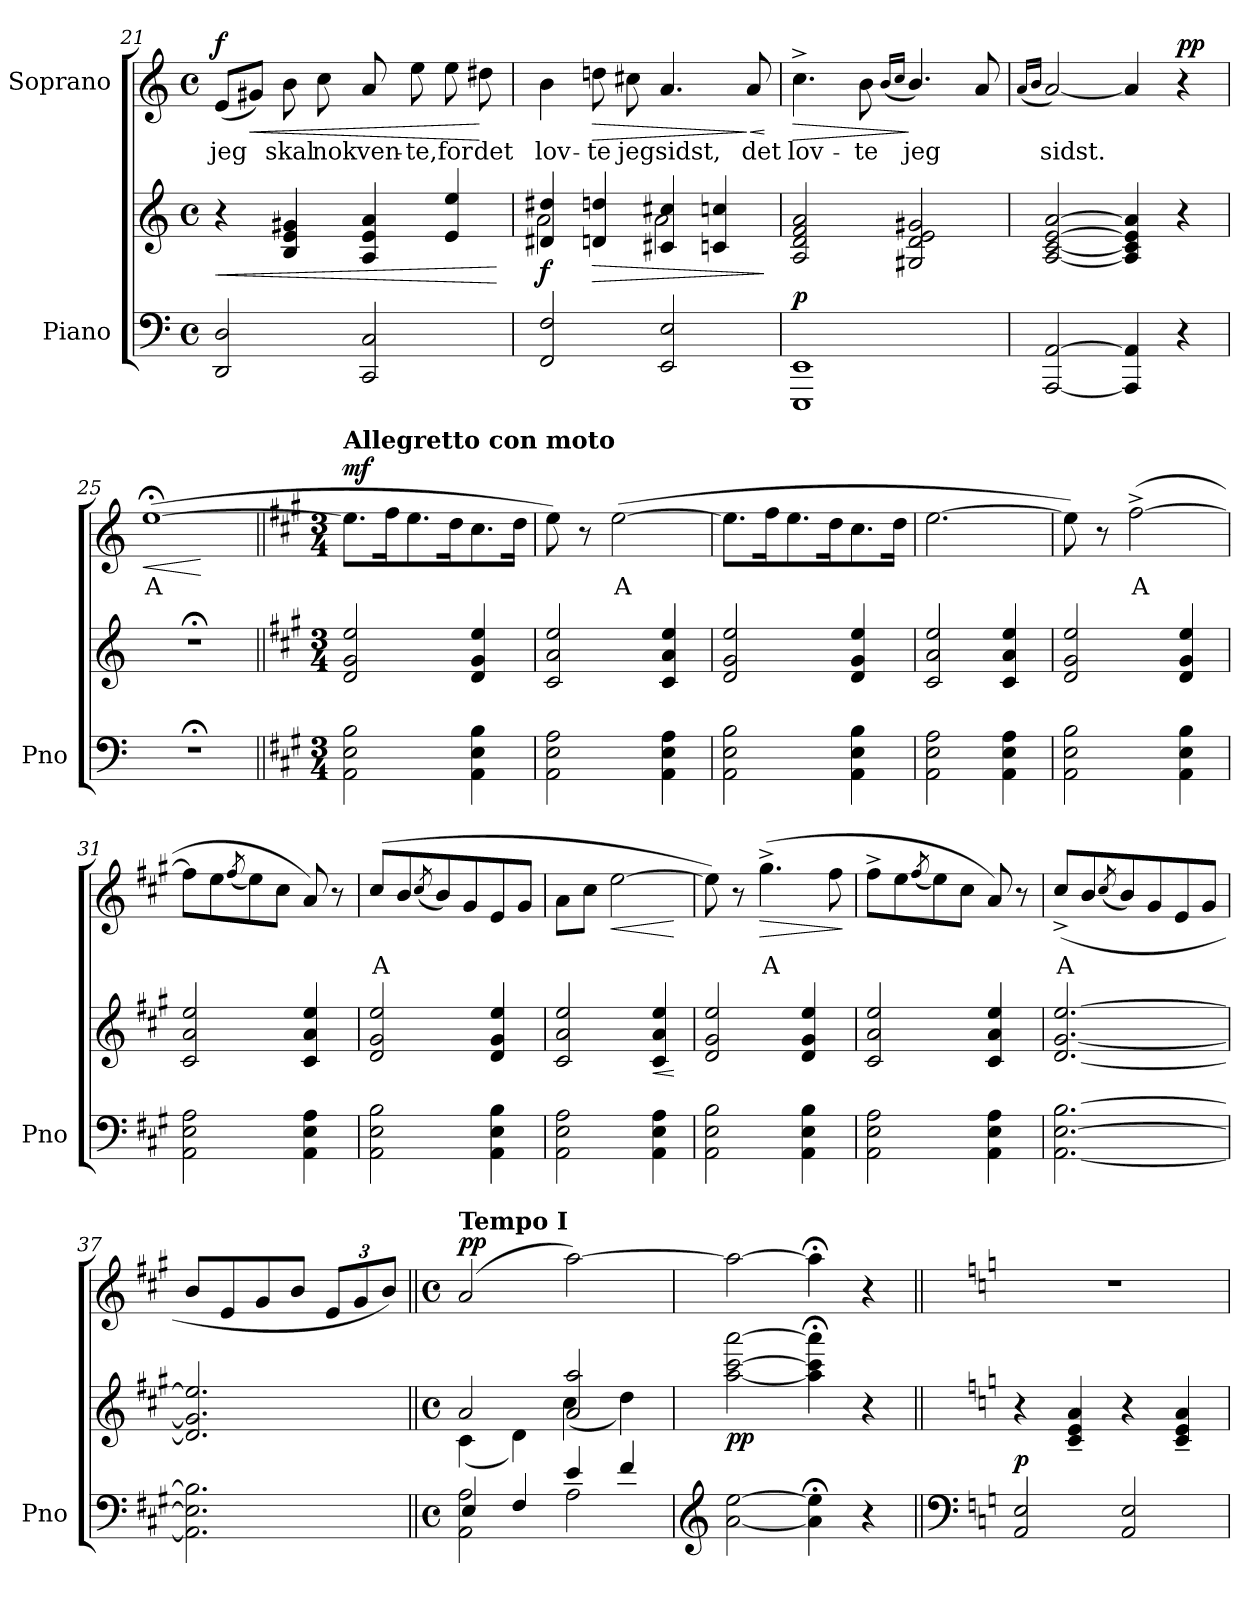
**kern	**kern	**dynam	**kern	**text	**dynam
*part2	*part2	*part2	*part1	*part1	*part1
*staff3	*staff2	*staff2/3	*staff1	*staff1	*staff1
*I"Piano	*	*	*I"Soprano	*	*
*I'Pno	*	*	*	*	*
*clefF4	*clefG2	*	*clefG2	*	*
*k[]	*k[]	*	*k[]	*	*
*M4/4	*M4/4	*	*M4/4	*	*
*met(c)	*met(c)	*	*met(c)	*	*
=21	=21	=21	=21	=21	=21
!	!	!LO:HP:b	!	!	!LO:DY:a
2DD/ 2D/	4r	<	(8e/L	jeg	f
!	!	!	!	!	!LO:HP:b
.	.	.	8g#X/J)	.	<
.	4B/ 4e/ 4g#X/	.	8b\	skal	.
.	.	.	8cc\	nok	.
2CC/ 2C/	4A/ 4e/ 4a/	.	8a/	ven-	.
.	.	.	8ee\	-te,	.
.	4e/ 4ee/	.	8ee\	for	.
.	.	.	8dd#X\	det	[
.	.	[	.	.	.
=22	=22	=22	=22	=22	=22
*	*^	*	*	*	*
!	!	!	!LO:DY:b	!	!	!
2FF/ 2F/	4d#X/ 4dd#X/	2a\	f	4b\	lov-	.
!	!	!	!LO:HP:b	!	!	!LO:HP:b
.	4dn/ 4ddn/	.	>	8ddn\	te	>
.	.	.	.	8cc#X\	jeg	.
2EE/ 2E/	4c#X/ 4cc#X/	2a\	.	4.a/	sidst,	.
.	4cn/ 4ccn/	.	.	.	.	.
!	!	!	!	!	!	!LO:HP:n=1:b
.	.	.	.	8a/	det	] <
*	*v	*v	*	*	*	*
.	.	]	.	.	[
=23	=23	=23	=23	=23	=23
!	!	!LO:DY:a=2	!	!	!LO:HP:b
1EEE 1EE	2A/ 2d/ 2f/ 2a/	p	4.cc^\	lov-	>
.	.	.	8b\	-te	.
.	.	.	(16qb/LL	.	.
.	.	.	16qcc/JJ	.	.
.	2G#X/ 2d/ 2e/ 2g#X/	.	4.b/)	-jeg	]
.	.	.	8a/	.	.
!!LO:LB:g=z
=24	=24	=24	=24	=24	=24
.	.	.	(16qa/LL	.	.
.	.	.	16qb/JJ	.	.
[2AAA/ [2AA/	[2A/ [2c/ [2e/ [2a/	.	[2a/)	sidst.	.
4AAA/] 4AA/]	4A/] 4c/] 4e/] 4a/]	.	4a/]	.	.
!	!	!	!	!	!LO:DY:a
4r	4r	.	4r	.	pp
=25	=25	=25	=25	=25	=25
!	!	!	!	!	!LO:HP:b
!	!	!	!	!	!LO:HP:n=1:b
1r;<	1r;<	.	([1ee;<	A	< >
.	.	.	.	.	[
=26||	=26||	=26||	=26||	=26||	=26||
*k[f#c#g#]	*k[f#c#g#]	*	*k[f#c#g#]	*	*
*M3/4	*M3/4	*	*M3/4	*	*
!	!	!	!LO:TX:a:B:t=Allegretto con moto	!	!
!	!	!LO:DY:a=2	!	!	!LO:DY:b
2AA\ 2E\ 2B\	2d/ 2g#/ 2ee/	other-dynamics	8.ee\L]	.	mf
.	.	.	16ff#\K	.	]
.	.	.	8.ee\	.	.
.	.	.	16dd\K	.	.
4AA\ 4E\ 4B\	4d/ 4g#/ 4ee/	.	8.cc#\	.	.
.	.	.	16dd\Jk	.	.
=27	=27	=27	=27	=27	=27
2AA\ 2E\ 2A\	2c#/ 2a/ 2ee/	.	8ee\)	.	.
.	.	.	8r	.	.
.	.	.	([2ee\	A	.
4AA\ 4E\ 4A\	4c#/ 4a/ 4ee/	.	.	.	.
=28	=28	=28	=28	=28	=28
2AA\ 2E\ 2B\	2d/ 2g#/ 2ee/	.	8.ee\L]	.	.
.	.	.	16ff#\K	.	.
.	.	.	8.ee\	.	.
.	.	.	16dd\K	.	.
4AA\ 4E\ 4B\	4d/ 4g#/ 4ee/	.	8.cc#\	.	.
.	.	.	16dd\Jk	.	.
=29	=29	=29	=29	=29	=29
2AA\ 2E\ 2A\	2c#/ 2a/ 2ee/	.	[2.ee\	.	.
4AA\ 4E\ 4A\	4c#/ 4a/ 4ee/	.	.	.	.
=30	=30	=30	=30	=30	=30
2AA\ 2E\ 2B\	2d/ 2g#/ 2ee/	.	8ee\])	.	.
.	.	.	8r	.	.
.	.	.	([2ff#^\	A	.
4AA\ 4E\ 4B\	4d/ 4g#/ 4ee/	.	.	.	.
!!LO:LB:g=z
=31	=31	=31	=31	=31	=31
2AA\ 2E\ 2A\	2c#/ 2a/ 2ee/	.	8ff#\L]	.	.
.	.	.	8ee\	.	.
.	.	.	(8qff#/	.	.
.	.	.	8ee\)	.	.
.	.	.	8cc#\J	.	.
4AA\ 4E\ 4A\	4c#/ 4a/ 4ee/	.	8a/)	.	.
.	.	.	8r	.	.
=32	=32	=32	=32	=32	=32
2AA\ 2E\ 2B\	2d/ 2g#/ 2ee/	.	(8cc#/L	A	.
.	.	.	8b/	.	.
.	.	.	(8qcc#/	.	.
.	.	.	8b/)	.	.
.	.	.	8g#/	.	.
4AA\ 4E\ 4B\	4d/ 4g#/ 4ee/	.	8e/	.	.
.	.	.	8g#/J	.	.
=33	=33	=33	=33	=33	=33
2AA\ 2E\ 2A\	2c#/ 2a/ 2ee/	.	8a\L	.	.
.	.	.	8cc#\J	.	.
!	!	!	!	!	!LO:HP:b
.	.	.	[2ee\	.	<
!	!	!LO:HP:b	!	!	!
4AA\ 4E\ 4A\	4c#/ 4a/ 4ee/	<	.	.	.
.	.	[	.	.	[
=34	=34	=34	=34	=34	=34
2AA\ 2E\ 2B\	2d/ 2g#/ 2ee/	.	8ee\])	.	.
.	.	.	8r	.	.
!	!	!	!	!	!LO:HP:b
.	.	.	(4.gg#^\	A	>
4AA\ 4E\ 4B\	4d/ 4g#/ 4ee/	.	.	.	.
.	.	.	8ff#\	.	.
.	.	.	.	.	]
=35	=35	=35	=35	=35	=35
2AA\ 2E\ 2A\	2c#/ 2a/ 2ee/	.	8ff#^\L	.	.
.	.	.	8ee\	.	.
.	.	.	(8qff#/	.	.
.	.	.	8ee\)	.	.
.	.	.	8cc#\J	.	.
4AA\ 4E\ 4A\	4c#/ 4a/ 4ee/	.	8a/)	.	.
.	.	.	8r	.	.
!!LO:LB:g=z
=36	=36	=36	=36	=36	=36
[2.AA\ [2.E\ [2.B\	[2.d/ [2.g#/ [2.ee/	.	(8cc#^/L	A	.
.	.	.	8b/	.	.
.	.	.	(8qcc#/	.	.
.	.	.	8b/)	.	.
.	.	.	8g#/	.	.
.	.	.	8e/	.	.
.	.	.	8g#/J	.	.
=37	=37	=37	=37	=37	=37
*	*	*	*MM110	*	*
2.AA\] 2.E\] 2.B\]	2.d/] 2.g#/] 2.ee/]	.	8b/L	.	.
.	.	.	8e/	.	.
*	*	*	*MM100	*	*
.	.	.	8g#/	.	.
.	.	.	8b/J	.	.
*	*	*	*Xbrackettup	*	*
*	*	*	*MM80	*	*
.	.	.	12e/L	.	.
.	.	.	12g#/	.	.
.	.	.	12b/J)	.	.
=38||	=38||	=38||	=38||	=38||	=38||
*M4/4	*M4/4	*	*M4/4	*	*
*met(c)	*met(c)	*	*met(c)	*	*
*^	*^	*	*	*	*
!	!	!	!	!	!LO:TX:a:B:t=Tempo I	!	!
!	!	!	!	!	!	!	!LO:DY:a
2AA\ 2A\	4E/	2a/	(4c#\	.	(2a/	.	pp
.	4F#/	.	4d\)	.	.	.	.
2A\	4e/	2a/ 2aa/	(>4cc#\	.	[2aa\)	.	.
.	4f#/	.	4dd\)	.	.	.	.
*v	*v	*	*	*	*	*	*
*	*v	*v	*	*	*	*
=39	=39	=39	=39	=39	=39
*clefG2	*	*	*	*	*
*^	*^	*	*	*	*
!	!	!	!	!LO:DY:b	!	!	!
*v	*v	*	*	*	*	*	*
*	*v	*v	*	*	*	*
[2a\ [2ee\	[2aa\ [2ccc#\ [2aaa\	pp	2aa\_	.	.
4a\];< 4ee\];<	4aa\];< 4ccc#\];< 4aaa\];<	.	4aa;<\]	.	.
4r	4r	.	4r	.	.
!!LO:PB:g=z
=40||	=40||	=40||	=40||	=40||	=40||
*clefF4	*	*	*	*	*
*k[]	*k[]	*	*k[]	*	*
!	!	!LO:DY:a=2	!	!	!
2AA/ 2E/	4r	p	1r	.	.
.	4c/~ 4e/~ 4a/~	.	.	.	.
2AA/ 2E/	4r	.	.	.	.
.	4c/~ 4e/~ 4a/~	.	.	.	.
=	=	=	=	=	=
*-	*-	*-	*-	*-	*-
